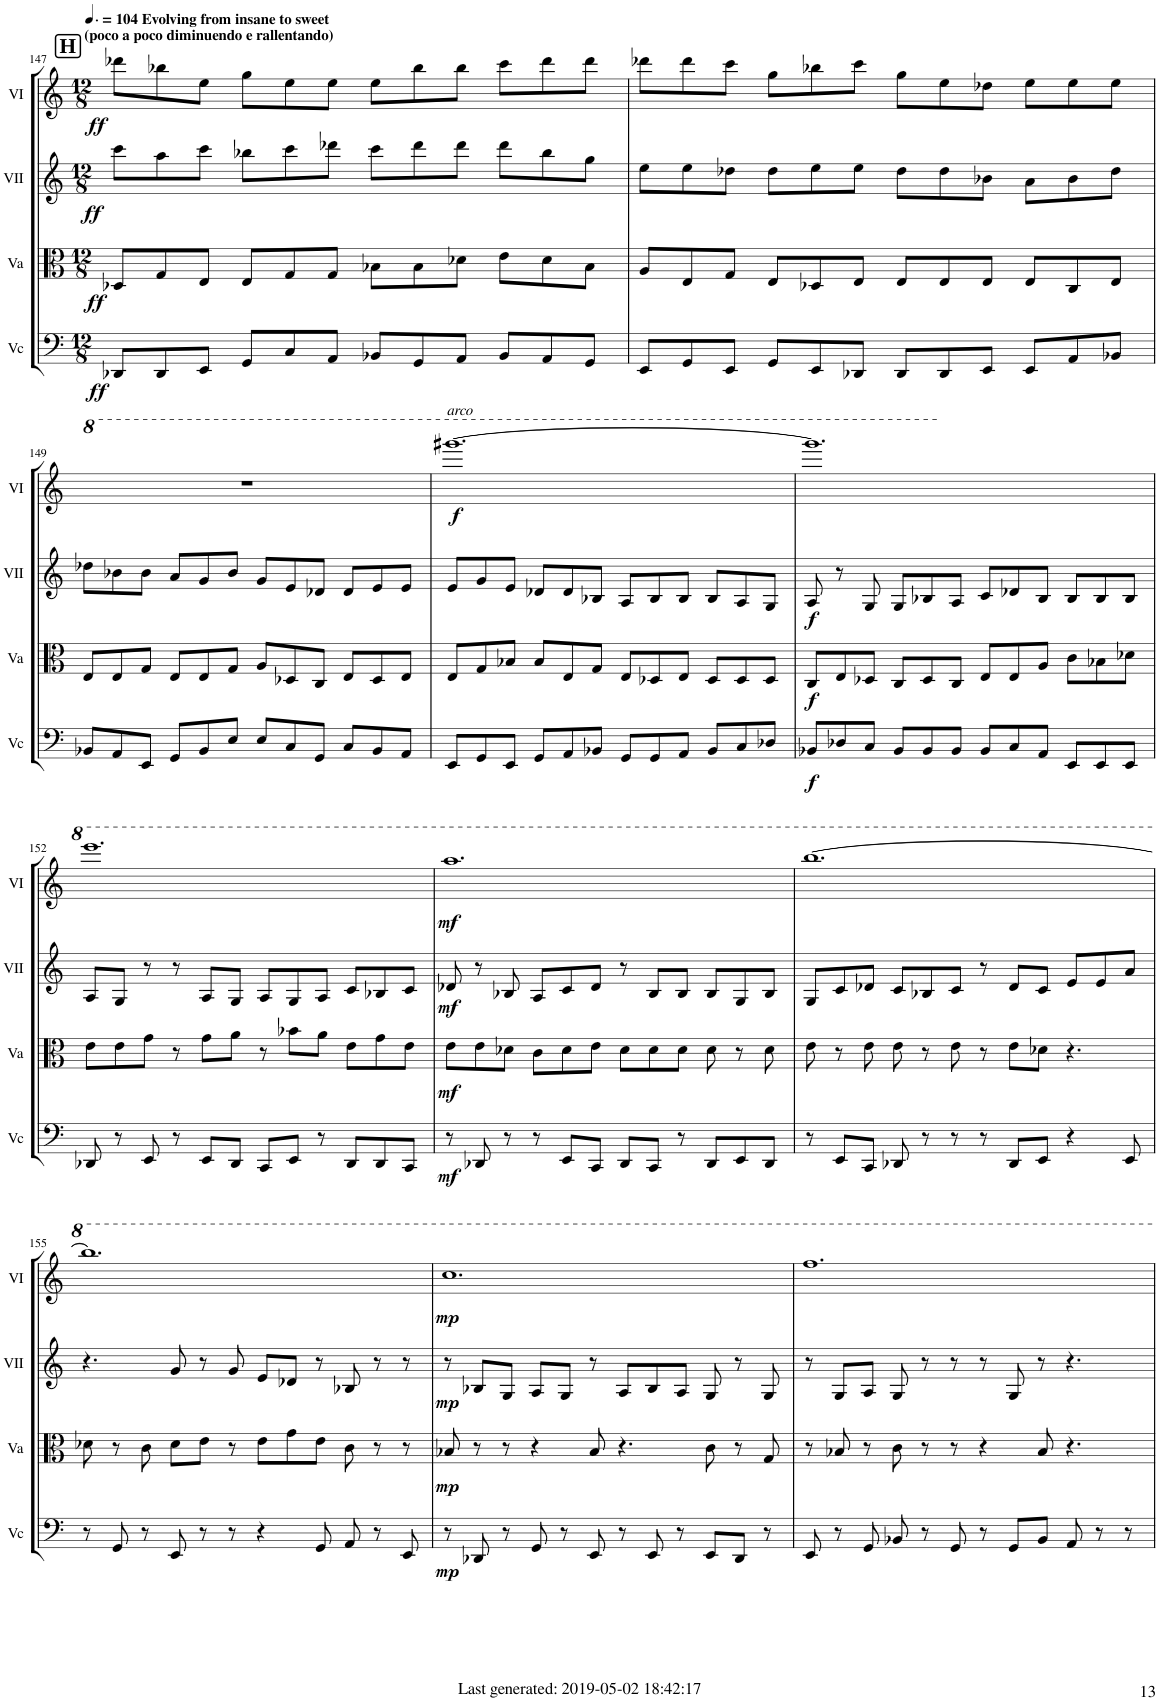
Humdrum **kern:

**kern	**dynam	**kern	**dynam	**kern	**dynam	**kern	**dynam
*part4	*part4	*part3	*part3	*part2	*part2	*part1	*part1
*staff4	*staff4	*staff3	*staff3	*staff2	*staff2	*staff1	*staff1
*I"Vc	*	*I"Va	*	*I"VII	*	*I"VI	*
*I'Vc	*	*I'Va	*	*I'VII	*	*I'VI	*
!!LO:PB:g=z
*clefF4	*	*clefC3	*	*clefG2	*	*clefG2	*
*k[]	*	*k[]	*	*k[]	*	*k[]	*
*M12/8	*	*M12/8	*	*M12/8	*	*M12/8	*
*MM156	*	*MM156	*	*MM156	*	*MM156	*
!!LO:REH:place=s1:a:B:cj:fs=14.284:t=H
=147	=147	=147	=147	=147	=147	=147	=147
!	!	!	!	!	!	!LO:TX:a:B:t=Evolving from insane to sweet	!
!	!	!	!	!	!	!LO:TX:a:t=(poco a poco diminuendo e rallentando)	!
!	!LO:DY:b	!	!LO:DY:b	!	!LO:DY:b	!	!LO:DY:b
8DD-X/L	ff	8D-X/L	ff	8ccc\L	ff	8ddd-X\L	ff
8DD-/	.	8G/	.	8aa\	.	8bb-X\	.
8EE/J	.	8E/J	.	8ccc\J	.	8ee\J	.
8GG/L	.	8E/L	.	8bb-X\L	.	8gg\L	.
8C/	.	8G/	.	8ccc\	.	8ee\	.
8AA/J	.	8G/J	.	8ddd-X\J	.	8ee\J	.
8BB-X/L	.	8B-X\L	.	8ccc\L	.	8ee\L	.
8GG/	.	8B-\	.	8ddd-\	.	8bb-\	.
8AA/J	.	8d-X\J	.	8ddd-\J	.	8bb-\J	.
8BB-/L	.	8e\L	.	8ddd-\L	.	8ccc\L	.
8AA/	.	8d-\	.	8bb-\	.	8ddd-\	.
8GG/J	.	8B-\J	.	8gg\J	.	8ddd-\J	.
=148	=148	=148	=148	=148	=148	=148	=148
8EE/L	.	8A/L	.	8ee\L	.	8ddd-X\L	.
8GG/	.	8E/	.	8ee\	.	8ddd-\	.
8EE/J	.	8G/J	.	8dd-X\J	.	8ccc\J	.
8GG/L	.	8E/L	.	8dd-\L	.	8gg\L	.
8EE/	.	8D-X/	.	8ee\	.	8bb-X\	.
8DD-X/J	.	8E/J	.	8ee\J	.	8ccc\J	.
8DD-/L	.	8E/L	.	8dd-\L	.	8gg\L	.
8DD-/	.	8E/	.	8dd-\	.	8ee\	.
8EE/J	.	8E/J	.	8b-X\J	.	8dd-X\J	.
8EE/L	.	8E/L	.	8a\L	.	8ee\L	.
8AA/	.	8C/	.	8b-\	.	8ee\	.
8BB-X/J	.	8E/J	.	8dd-\J	.	8ee\J	.
!!LO:LB:g=z
=149	=149	=149	=149	=149	=149	=149	=149
8BB-X/L	.	8E/L	.	8dd-X\L	.	1.r	.
8AA/	.	8E/	.	8b-X\	.	.	.
8EE/J	.	8G/J	.	8b-\J	.	.	.
8GG/L	.	8E/L	.	8a/L	.	.	.
8BB-/	.	8E/	.	8g/	.	.	.
8E/J	.	8G/J	.	8b-/J	.	.	.
8E/L	.	8A/L	.	8g/L	.	.	.
8C/	.	8D-X/	.	8e/	.	.	.
8GG/J	.	8C/J	.	8d-X/J	.	.	.
8C/L	.	8E/L	.	8d-/L	.	.	.
8BB-/	.	8D-/	.	8e/	.	.	.
8AA/J	.	8E/J	.	8e/J	.	.	.
=150	=150	=150	=150	=150	=150	=150	=150
!	!	!	!	!	!	!LO:TX:a:i:t=arco	!
!	!	!	!	!	!	!	!LO:DY:b
8EE/L	.	8E/L	.	8e/L	.	[1.gggg#X	f
8GG/	.	8G/	.	8g/	.	.	.
8EE/J	.	8B-X/J	.	8e/J	.	.	.
8GG/L	.	8B-/L	.	8d-X/L	.	.	.
8AA/	.	8E/	.	8d-/	.	.	.
8BB-X/J	.	8G/J	.	8B-X/J	.	.	.
8GG/L	.	8E/L	.	8A/L	.	.	.
8GG/	.	8D-X/	.	8B-/	.	.	.
8AA/J	.	8E/J	.	8B-/J	.	.	.
8BB-/L	.	8D-/L	.	8B-/L	.	.	.
8C/	.	8D-/	.	8A/	.	.	.
8D-X/J	.	8D-/J	.	8G/J	.	.	.
=151	=151	=151	=151	=151	=151	=151	=151
!	!LO:DY:b	!	!LO:DY:b	!	!LO:DY:b	!	!
8BB-X/L	f	8C/L	f	8A/	f	1.gggg#]	.
8D-X/	.	8E/	.	8r	.	.	.
8C/J	.	8D-X/J	.	8G/	.	.	.
8BB-/L	.	8C/L	.	8G/L	.	.	.
8BB-/	.	8D-/	.	8B-X/	.	.	.
8BB-/J	.	8C/J	.	8A/J	.	.	.
8BB-/L	.	8E/L	.	8c/L	.	.	.
8C/	.	8E/	.	8d-X/	.	.	.
8AA/J	.	8A/J	.	8B-/J	.	.	.
8EE/L	.	8c\L	.	8B-/L	.	.	.
8EE/	.	8B-X\	.	8B-/	.	.	.
8EE/J	.	8d-X\J	.	8B-/J	.	.	.
!!LO:LB:g=z
=152	=152	=152	=152	=152	=152	=152	=152
8DD-X/	.	8e\L	.	8A/L	.	1.eeee	.
8r	.	8e\	.	8G/J	.	.	.
8EE/	.	8g\J	.	8r	.	.	.
8r	.	8r	.	8r	.	.	.
8EE/L	.	8g\L	.	8A/L	.	.	.
8DD-/J	.	8a\J	.	8G/J	.	.	.
8CC/L	.	8r	.	8A/L	.	.	.
8EE/J	.	8b-X\L	.	8G/	.	.	.
8r	.	8a\J	.	8A/J	.	.	.
8DD-/L	.	8e\L	.	8c/L	.	.	.
8DD-/	.	8g\	.	8B-X/	.	.	.
8CC/J	.	8e\J	.	8c/J	.	.	.
=153	=153	=153	=153	=153	=153	=153	=153
!	!LO:DY:b	!	!LO:DY:b	!	!LO:DY:b	!	!LO:DY:b
8r	mf	8e\L	mf	8d-X/	mf	1.aaa	mf
8DD-X/	.	8e\	.	8r	.	.	.
8r	.	8d-X\J	.	8B-X/	.	.	.
8r	.	8c\L	.	8A/L	.	.	.
8EE/L	.	8d-\	.	8c/	.	.	.
8CC/J	.	8e\J	.	8d-/J	.	.	.
8DD-/L	.	8d-\L	.	8r	.	.	.
8CC/J	.	8d-\	.	8B-/L	.	.	.
8r	.	8d-\J	.	8B-/J	.	.	.
8DD-/L	.	8d-\	.	8B-/L	.	.	.
8EE/	.	8r	.	8G/	.	.	.
8DD-/J	.	8d-\	.	8B-/J	.	.	.
=154	=154	=154	=154	=154	=154	=154	=154
8r	.	8e\	.	8G/L	.	[1.bbb	.
8EE/L	.	8r	.	8c/	.	.	.
8CC/J	.	8e\	.	8d-X/J	.	.	.
8DD-X/	.	8e\	.	8c/L	.	.	.
8r	.	8r	.	8B-X/	.	.	.
8r	.	8e\	.	8c/J	.	.	.
8r	.	8r	.	8r	.	.	.
8DD-/L	.	8e\L	.	8d-/L	.	.	.
8EE/J	.	8d-X\J	.	8c/J	.	.	.
4r	.	4.r	.	8e/L	.	.	.
.	.	.	.	8e/	.	.	.
8EE/	.	.	.	8a/J	.	.	.
!!LO:LB:g=z
=155	=155	=155	=155	=155	=155	=155	=155
8r	.	8d-X\	.	4.r	.	1.bbb]	.
8GG/	.	8r	.	.	.	.	.
8r	.	8c\	.	.	.	.	.
8EE/	.	8d-\L	.	8g/	.	.	.
8r	.	8e\J	.	8r	.	.	.
8r	.	8r	.	8g/	.	.	.
4r	.	8e\L	.	8e/L	.	.	.
.	.	8g\	.	8d-X/J	.	.	.
8GG/	.	8e\J	.	8r	.	.	.
8AA/	.	8c\	.	8B-X/	.	.	.
8r	.	8r	.	8r	.	.	.
8EE/	.	8r	.	8r	.	.	.
=156	=156	=156	=156	=156	=156	=156	=156
!	!LO:DY:b	!	!LO:DY:b	!	!LO:DY:b	!	!LO:DY:b
8r	mp	8B-X/	mp	8r	mp	1.ccc	mp
8DD-X/	.	8r	.	8B-X/L	.	.	.
8r	.	8r	.	8G/J	.	.	.
8GG/	.	4r	.	8A/L	.	.	.
8r	.	.	.	8G/J	.	.	.
8EE/	.	8B-/	.	8r	.	.	.
8r	.	4.r	.	8A/L	.	.	.
8EE/	.	.	.	8B-/	.	.	.
8r	.	.	.	8A/J	.	.	.
8EE/L	.	8c\	.	8G/	.	.	.
8DD-/J	.	8r	.	8r	.	.	.
8r	.	8G/	.	8G/	.	.	.
=157	=157	=157	=157	=157	=157	=157	=157
8EE/	.	8r	.	8r	.	1.fff	.
8r	.	8B-X/	.	8G/L	.	.	.
8GG/	.	8r	.	8A/J	.	.	.
8BB-X/	.	8c\	.	8G/	.	.	.
8r	.	8r	.	8r	.	.	.
8GG/	.	8r	.	8r	.	.	.
8r	.	4r	.	8r	.	.	.
8GG/L	.	.	.	8G/	.	.	.
8BB-/J	.	8B-/	.	8r	.	.	.
8AA/	.	4.r	.	4.r	.	.	.
8r	.	.	.	.	.	.	.
8r	.	.	.	.	.	.	.
=	=	=	=	=	=	=	=
*-	*-	*-	*-	*-	*-	*-	*-
